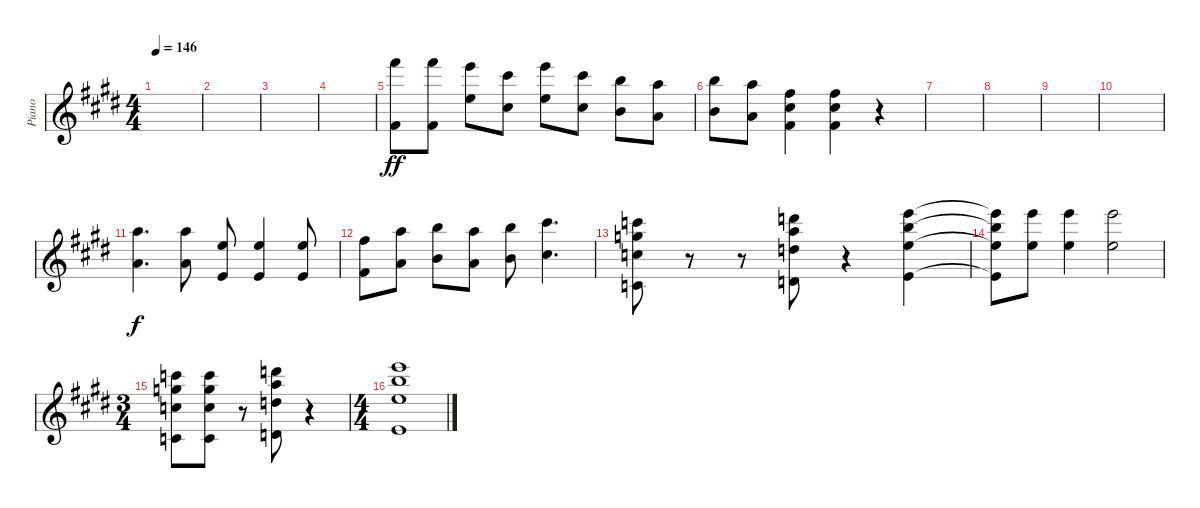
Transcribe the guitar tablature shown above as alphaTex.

\track ("Piano" "Piano") {instrument brightacousticpiano}
\staff {score}
\tuning (E5 B4 G4 D4 A3 E3) {hide}
\ts (4 4)
\tempo 146
\clef g2
\ks e
|
|
|
|
(14.1 14.6).8{dy ff} (14.1 14.6).8 (12.1 14.4).8 (9.1 6.3).8 (12.1 14.4).8 (9.1 6.3).8 (7.1 9.4).8 (5.1 2.3).8 |
(7.1 0.2).8 (5.1 2.3).8 (2.1 2.2 4.4).4 (2.1 2.2 4.4).4 r.4 |
|
|
|
|
(5.1 7.4).4{d dy f} (5.1 7.4).8 (0.1 7.5).8 (0.1 7.5).4 (0.1 7.5).8 |
(7.2 9.5).8 (5.1 7.4).8 (7.1 0.2).8 (5.1 7.4).8 (7.1 0.2).8 (9.1 6.3).4{d} |
(8.1 8.2 5.3 3.5).8 r.8 r.8 (10.1 10.2 7.3 0.4).8 r.4 (12.1 12.2 9.3 2.4).4 |
(12.1{t} 12.2{t} 9.3{t} 2.4{t}).8 (12.1 5.2).8 (12.1 5.2).4 (12.1 5.2).2 |
\ts (3 4)
(8.1 8.2 5.3 3.5).8 (8.1 8.2 5.3 3.5).8 r.8 (10.1 10.2 7.3 0.4).8 r.4 |
\ts (4 4)
(12.1 12.2 9.3 2.4).1
